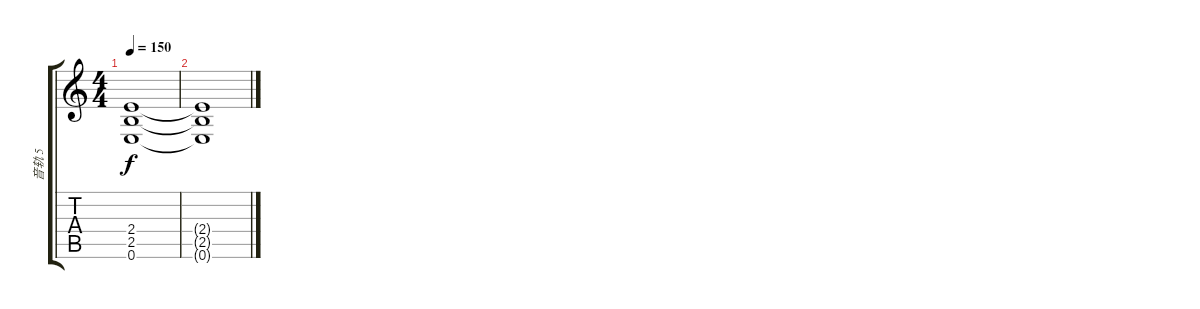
\track ("音轨 5" "音轨 5") {instrument distortionguitar}
\staff {score tabs}
\tuning (E4 B3 G3 D3 A2 E2) {hide}
\ts (4 4)
\tempo 150
\clef g2
\ks c
(2.4 2.5 0.6).1{dy f} |
(2.4{t} 2.5{t} 0.6{t}).1
